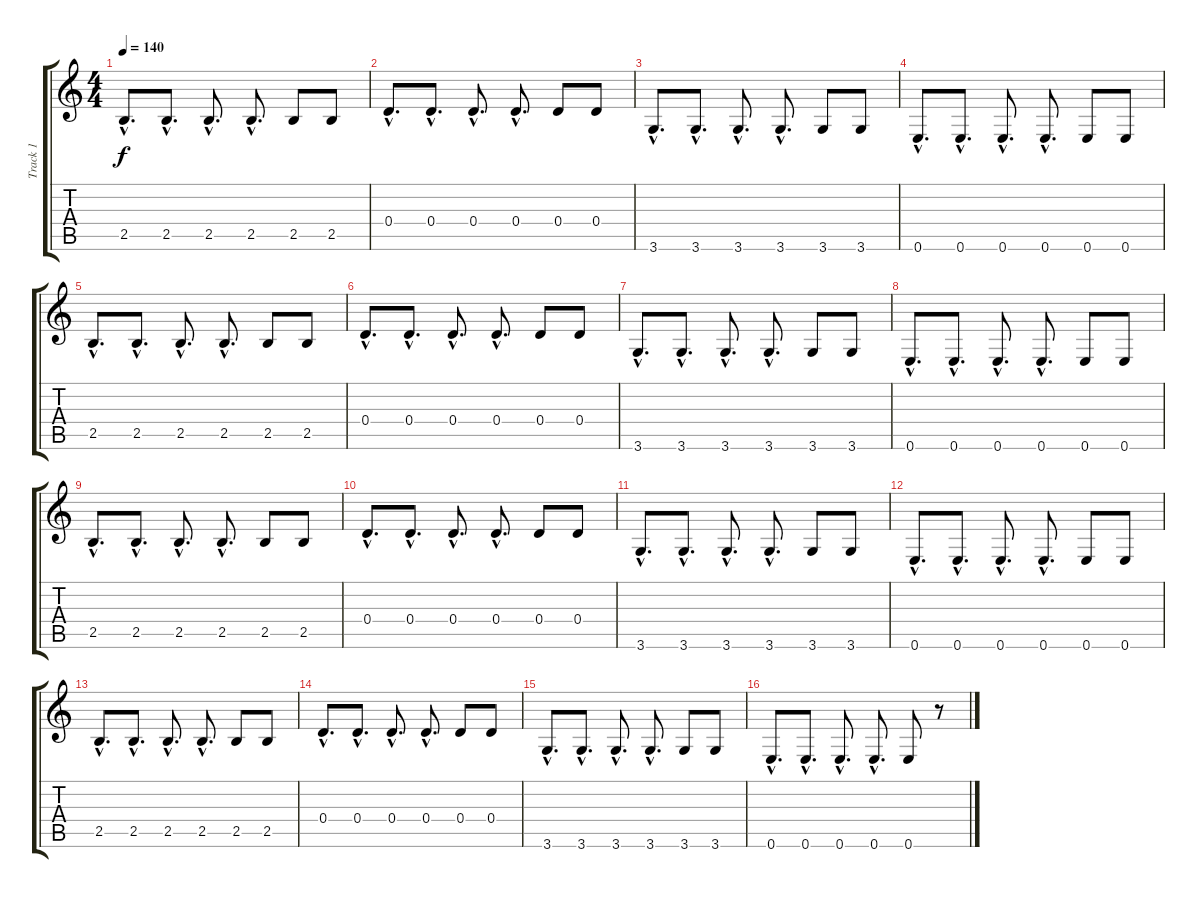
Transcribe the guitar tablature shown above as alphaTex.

\track ("Track 1" "Track 1") {instrument synthbass1}
\staff {score tabs}
\tuning (E4 B3 G3 D3 A2 E2) {hide}
\ts (4 4)
\tempo 140
\clef g2
\ks c
2.5{hac}.8{d dy f} 2.5{hac}.8{d} 2.5{hac}.8{d} 2.5{hac}.8{d} 2.5.8 2.5.8 |
0.4{hac}.8{d} 0.4{hac}.8{d} 0.4{hac}.8{d} 0.4{hac}.8{d} 0.4.8 0.4.8 |
3.6{hac}.8{d} 3.6{hac}.8{d} 3.6{hac}.8{d} 3.6{hac}.8{d} 3.6.8 3.6.8 |
0.6{hac}.8{d} 0.6{hac}.8{d} 0.6{hac}.8{d} 0.6{hac}.8{d} 0.6.8 0.6.8 |
2.5{hac}.8{d} 2.5{hac}.8{d} 2.5{hac}.8{d} 2.5{hac}.8{d} 2.5.8 2.5.8 |
0.4{hac}.8{d} 0.4{hac}.8{d} 0.4{hac}.8{d} 0.4{hac}.8{d} 0.4.8 0.4.8 |
3.6{hac}.8{d} 3.6{hac}.8{d} 3.6{hac}.8{d} 3.6{hac}.8{d} 3.6.8 3.6.8 |
0.6{hac}.8{d} 0.6{hac}.8{d} 0.6{hac}.8{d} 0.6{hac}.8{d} 0.6.8 0.6.8 |
2.5{hac}.8{d} 2.5{hac}.8{d} 2.5{hac}.8{d} 2.5{hac}.8{d} 2.5.8 2.5.8 |
0.4{hac}.8{d} 0.4{hac}.8{d} 0.4{hac}.8{d} 0.4{hac}.8{d} 0.4.8 0.4.8 |
3.6{hac}.8{d} 3.6{hac}.8{d} 3.6{hac}.8{d} 3.6{hac}.8{d} 3.6.8 3.6.8 |
0.6{hac}.8{d} 0.6{hac}.8{d} 0.6{hac}.8{d} 0.6{hac}.8{d} 0.6.8 0.6.8 |
2.5{hac}.8{d} 2.5{hac}.8{d} 2.5{hac}.8{d} 2.5{hac}.8{d} 2.5.8 2.5.8 |
0.4{hac}.8{d} 0.4{hac}.8{d} 0.4{hac}.8{d} 0.4{hac}.8{d} 0.4.8 0.4.8 |
3.6{hac}.8{d} 3.6{hac}.8{d} 3.6{hac}.8{d} 3.6{hac}.8{d} 3.6.8 3.6.8 |
0.6{hac}.8{d} 0.6{hac}.8{d} 0.6{hac}.8{d} 0.6{hac}.8{d} 0.6.8 r.8
